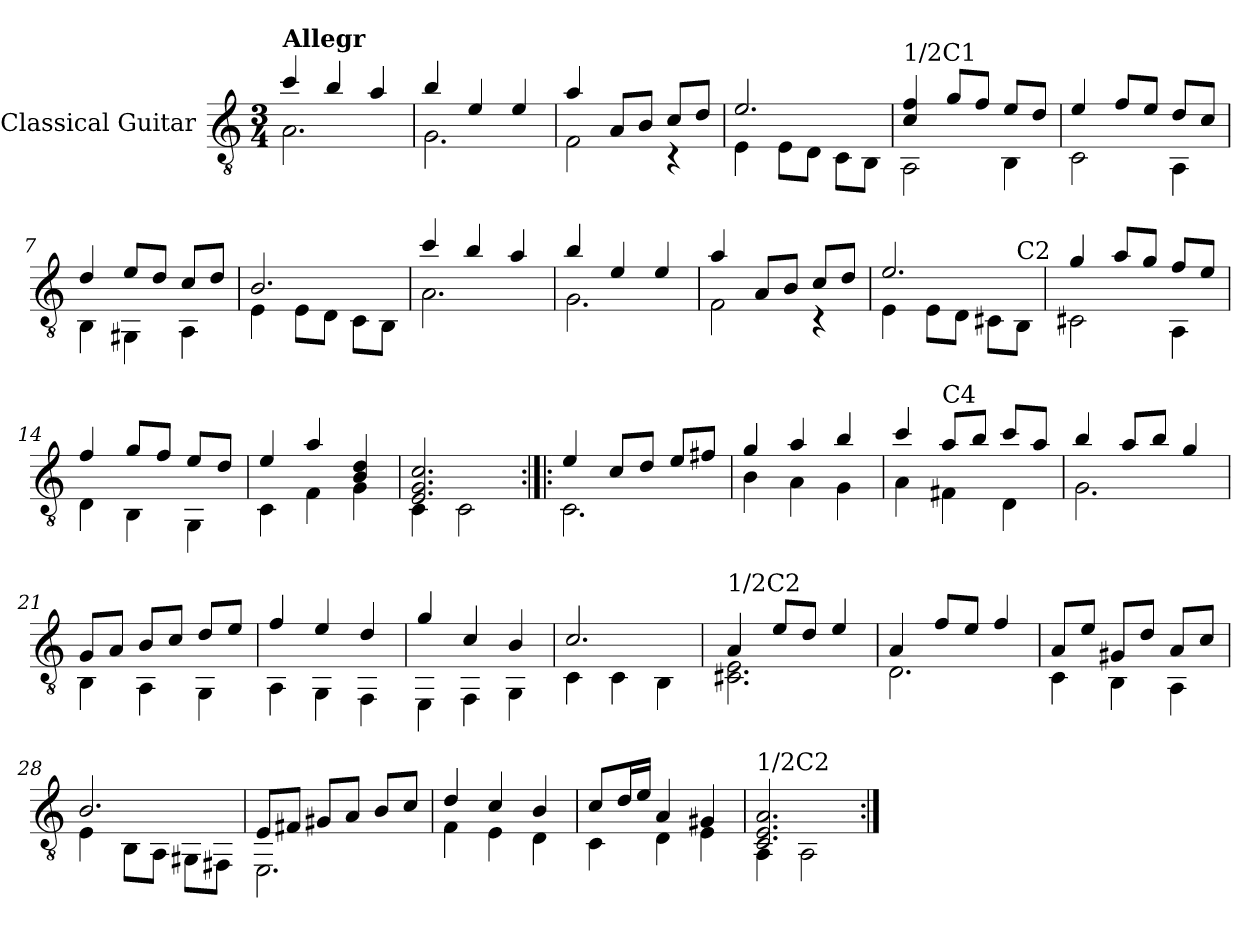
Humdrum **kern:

**kern
*part1
*staff1
*I"Classical Guitar
*I'Guit.
*clefGv2
*k[]
*M3/4
=1
*^
!LO:TX:a:B:t=Allegr	!
4cc/	2.A<\
4b/	.
4a/	.
=2	=2
4b/	2.G<\
4e/	.
4e/	.
=3	=3
4a/	2F<\
8A/L	.
8B/J	.
8c/L	4r
8d/J	.
=4	=4
2.e/	4E<\
.	8E\L
.	8D\J
.	8C<\L
.	8BB<\J
!!LO:LB:g=z	!!
=5	=5
!LO:TX:a:t=1/2C1	!
4c/ 4f/	2AA\
8g/L	.
8f/J	.
8e/L	4BB<\
8d/J	.
=6	=6
4e/	2C<\
8f/L	.
8e/J	.
8d/L	4AA\
8c/J	.
=7	=7
4d/	4BB<\
8e/L	4GG#X<\
8d/J	.
8c/L	4AA\
8d/J	.
=8	=8
2.B/	4E<\
.	8E\L
.	8D\J
.	8C<\L
.	8BB<\J
!!LO:LB:g=z	!!
=9	=9
4cc/	2.A<\
4b/	.
4a/	.
=10	=10
4b/	2.G<\
4e/	.
4e/	.
=11	=11
4a/	2F<\
8A/L	.
8B/J	.
8c/L	4r
8d/J	.
=12	=12
2.e/	4E<\
.	8E\L
.	8D\J
.	8C#X<\L
!	!LO:TX:a:t=C2
.	8BB\J
!!LO:LB:g=z	!!
=13	=13
4g/	2C#X<\
8a/L	.
8g/J	.
8f/L	4AA\
8e/J	.
=14	=14
4f/	4D\
8g/L	4BB<\
8f/J	.
8e/L	4GG<\
8d/J	.
=15	=15
4e/	4C<\
4a/	4F<\
4B/ 4d/	4G<\
=16	=16
2.E/ 2.G/ 2.c/	4C<\
.	2C\
!!LO:LB:g=z	!!
=17:|!|:	=17:|!|:
4e/	2.C<\
8c/L	.
8d/J	.
8e/L	.
8f#X/J	.
=18	=18
4g/	4B<\
4a/	4A<\
4b/	4G<\
=19	=19
4cc/	4A<\
!LO:TX:a:t=C4	!
8a/L	4F#X\
8b/J	.
8cc/L	4D\
8a/J	.
=20	=20
4b/	2.G\
8a/L	.
8b/J	.
4g/	.
!!LO:LB:g=z	!!
=21	=21
8G/L	4BB<\
8A/J	.
8B/L	4AA\
8c/J	.
8d/L	4GG<\
8e/J	.
=22	=22
4f/	4AA\
4e/	4GG<\
4d/	4FF<\
=23	=23
4g/	4EE\
4c/	4FF\
4B/	4GG<\
=24	=24
2.c/	4C<\
.	4C\
.	4BB<\
!!LO:LB:g=z	!!
=25	=25
!LO:TX:a:t=1/2C2	!
4A/	2.C#X\< 2.E\<
8e/L	.
8d/J	.
4e/	.
=26	=26
4A/	2.D\
8f/L	.
8e/J	.
4f/	.
=27	=27
8A/L	4C<\
8e/J	.
8G#X/L	4BB<\
8d/J	.
8A/L	4AA\
8c/J	.
=28	=28
2.B/	4E<\
.	8BB<\L
.	8AA\J
.	8GG#X<\L
.	8FF#X<\J
!!LO:LB:g=z	!!
=29	=29
8E/L	2.EE\
8F#X/J	.
8G#X/L	.
8A/J	.
8B/L	.
8c/J	.
=30	=30
4d/	4F<\
4c/	4E<\
4B/	4D\
=31	=31
8c/L	4C<\
16d/L	.
16e/JJ	.
4A/	4D\
4G#X/	4E<\
=32	=32
!LO:TX:a:t=1/2C2	!
2.C/ 2.E/ 2.A/	4AA<\
.	2AA\
*v	*v
=:|!
*-
